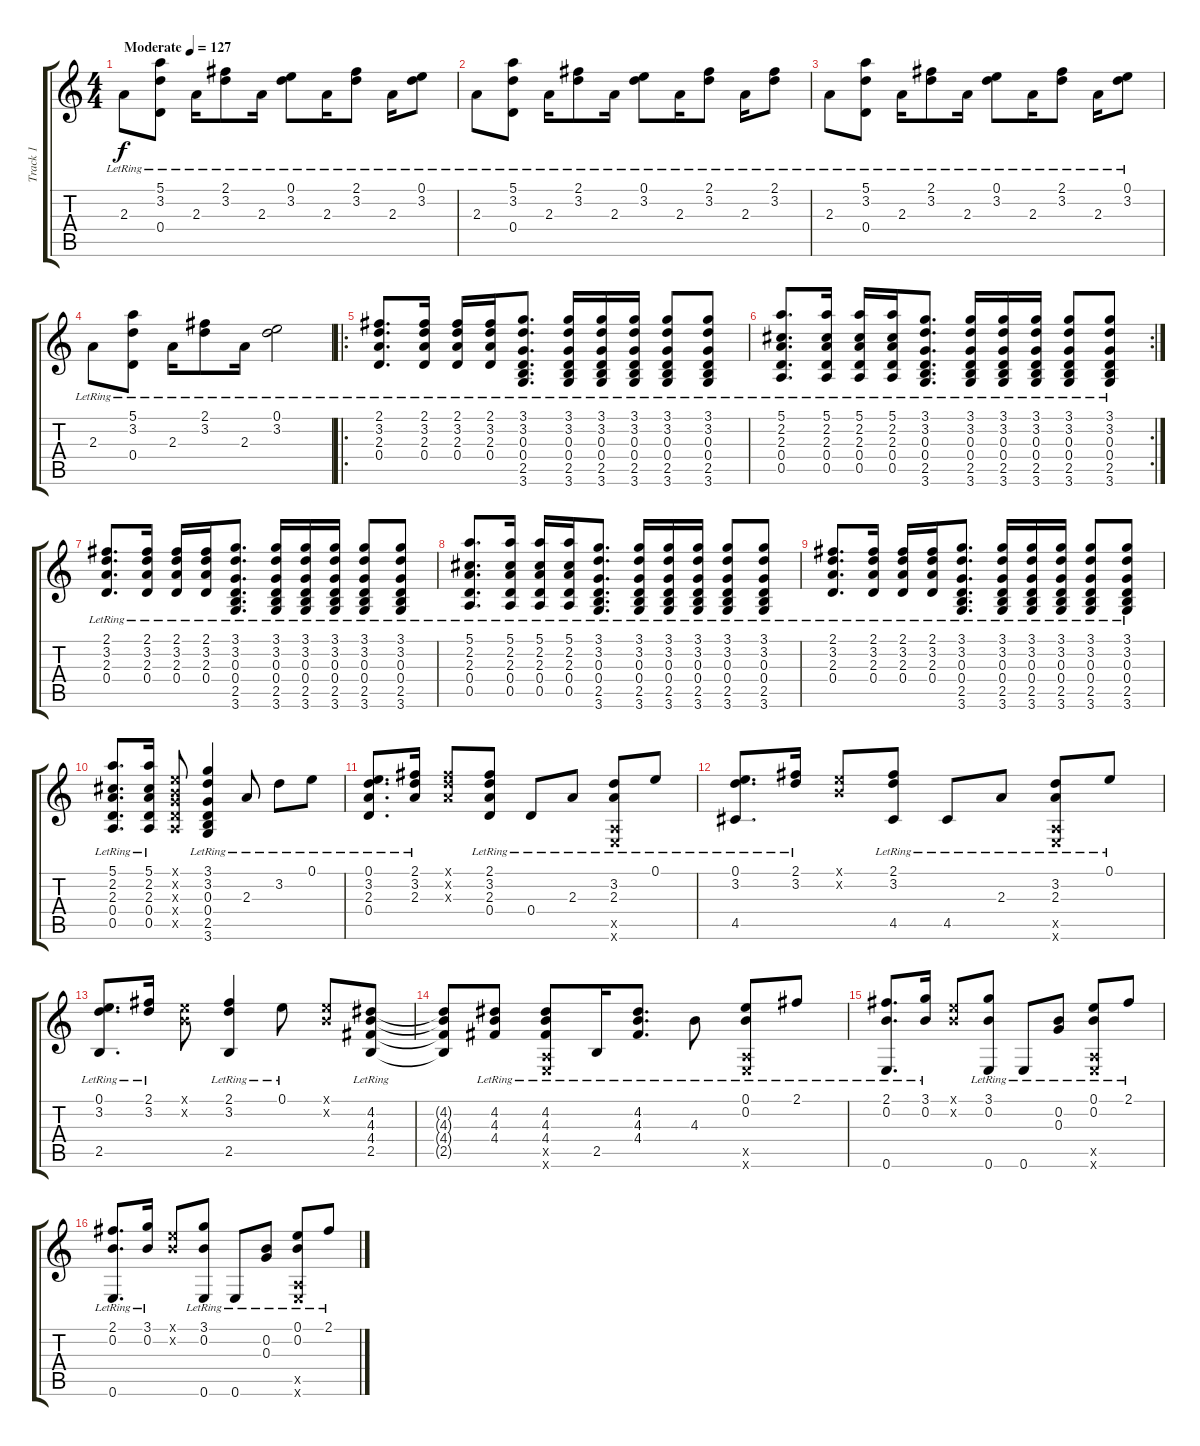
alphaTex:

\track ("Track 1" "Track 1") {instrument acousticguitarsteel}
\staff {score tabs}
\tuning (E4 B3 G3 D3 A2 E2) {hide}
\ts (4 4)
\tempo (127 "Moderate")
\clef g2
\ks c
2.3{lr}.8{dy f instrument acousticguitarsteel} (5.1{lr} 3.2{lr} 0.4{lr}).8 2.3{lr}.16 (2.1{lr} 3.2{lr}).8 2.3{lr}.16 (0.1{lr} 3.2{lr}).8 2.3{lr}.16 (2.1{lr} 3.2{lr}).8 2.3{lr}.16 (0.1{lr} 3.2{lr}).8 |
2.3{lr}.8 (5.1{lr} 3.2{lr} 0.4{lr}).8 2.3{lr}.16 (2.1{lr} 3.2{lr}).8 2.3{lr}.16 (0.1{lr} 3.2{lr}).8 2.3{lr}.16 (2.1{lr} 3.2{lr}).8 2.3{lr}.16 (2.1{lr} 3.2{lr}).8 |
2.3{lr}.8 (5.1{lr} 3.2{lr} 0.4{lr}).8 2.3{lr}.16 (2.1{lr} 3.2{lr}).8 2.3{lr}.16 (0.1{lr} 3.2{lr}).8 2.3{lr}.16 (2.1{lr} 3.2{lr}).8 2.3{lr}.16 (0.1{lr} 3.2{lr}).8 |
2.3{lr}.8 (5.1{lr} 3.2{lr} 0.4{lr}).8 2.3{lr}.16 (2.1{lr} 3.2{lr}).8 2.3{lr}.16 (0.1{lr} 3.2{lr}).2 |
\ro
(2.1{lr} 3.2{lr} 2.3{lr} 0.4{lr}).8{d} (2.1{lr} 3.2{lr} 2.3{lr} 0.4{lr}).16 (2.1{lr} 3.2{lr} 2.3{lr} 0.4{lr}).16 (2.1{lr} 3.2{lr} 2.3{lr} 0.4{lr}).16 (3.1{lr} 3.2{lr} 0.3{lr} 0.4{lr} 2.5{lr} 3.6{lr}).8{d} (3.1{lr} 3.2{lr} 0.3{lr} 0.4{lr} 2.5{lr} 3.6{lr}).16 (3.1{lr} 3.2{lr} 0.3{lr} 0.4{lr} 2.5{lr} 3.6{lr}).16 (3.1{lr} 3.2{lr} 0.3{lr} 0.4{lr} 2.5{lr} 3.6{lr}).16 (3.1{lr} 3.2{lr} 0.3{lr} 0.4{lr} 2.5{lr} 3.6{lr}).8 (3.1{lr} 3.2{lr} 0.3{lr} 0.4{lr} 2.5{lr} 3.6{lr}).8 |
\rc 2
(5.1{lr} 2.2{lr} 2.3{lr} 0.4{lr} 0.5{lr}).8{d} (5.1{lr} 2.2{lr} 2.3{lr} 0.4{lr} 0.5{lr}).16 (5.1{lr} 2.2{lr} 2.3{lr} 0.4{lr} 0.5{lr}).16 (5.1{lr} 2.2{lr} 2.3{lr} 0.4{lr} 0.5{lr}).16 (3.1{lr} 3.2{lr} 0.3{lr} 0.4{lr} 2.5{lr} 3.6{lr}).8{d} (3.1{lr} 3.2{lr} 0.3{lr} 0.4{lr} 2.5{lr} 3.6{lr}).16 (3.1{lr} 3.2{lr} 0.3{lr} 0.4{lr} 2.5{lr} 3.6{lr}).16 (3.1{lr} 3.2{lr} 0.3{lr} 0.4{lr} 2.5{lr} 3.6{lr}).16 (3.1{lr} 3.2{lr} 0.3{lr} 0.4{lr} 2.5{lr} 3.6{lr}).8 (3.1{lr} 3.2{lr} 0.3{lr} 0.4{lr} 2.5{lr} 3.6{lr}).8 |
(2.1{lr} 3.2{lr} 2.3{lr} 0.4{lr}).8{d} (2.1{lr} 3.2{lr} 2.3{lr} 0.4{lr}).16 (2.1{lr} 3.2{lr} 2.3{lr} 0.4{lr}).16 (2.1{lr} 3.2{lr} 2.3{lr} 0.4{lr}).16 (3.1{lr} 3.2{lr} 0.3{lr} 0.4{lr} 2.5{lr} 3.6{lr}).8{d} (3.1{lr} 3.2{lr} 0.3{lr} 0.4{lr} 2.5{lr} 3.6{lr}).16 (3.1{lr} 3.2{lr} 0.3{lr} 0.4{lr} 2.5{lr} 3.6{lr}).16 (3.1{lr} 3.2{lr} 0.3{lr} 0.4{lr} 2.5{lr} 3.6{lr}).16 (3.1{lr} 3.2{lr} 0.3{lr} 0.4{lr} 2.5{lr} 3.6{lr}).8 (3.1{lr} 3.2{lr} 0.3{lr} 0.4{lr} 2.5{lr} 3.6{lr}).8 |
(5.1{lr} 2.2{lr} 2.3{lr} 0.4{lr} 0.5{lr}).8{d} (5.1{lr} 2.2{lr} 2.3{lr} 0.4{lr} 0.5{lr}).16 (5.1{lr} 2.2{lr} 2.3{lr} 0.4{lr} 0.5{lr}).16 (5.1{lr} 2.2{lr} 2.3{lr} 0.4{lr} 0.5{lr}).16 (3.1{lr} 3.2{lr} 0.3{lr} 0.4{lr} 2.5{lr} 3.6{lr}).8{d} (3.1{lr} 3.2{lr} 0.3{lr} 0.4{lr} 2.5{lr} 3.6{lr}).16 (3.1{lr} 3.2{lr} 0.3{lr} 0.4{lr} 2.5{lr} 3.6{lr}).16 (3.1{lr} 3.2{lr} 0.3{lr} 0.4{lr} 2.5{lr} 3.6{lr}).16 (3.1{lr} 3.2{lr} 0.3{lr} 0.4{lr} 2.5{lr} 3.6{lr}).8 (3.1{lr} 3.2{lr} 0.3{lr} 0.4{lr} 2.5{lr} 3.6{lr}).8 |
(2.1{lr} 3.2{lr} 2.3{lr} 0.4{lr}).8{d} (2.1{lr} 3.2{lr} 2.3{lr} 0.4{lr}).16 (2.1{lr} 3.2{lr} 2.3{lr} 0.4{lr}).16 (2.1{lr} 3.2{lr} 2.3{lr} 0.4{lr}).16 (3.1{lr} 3.2{lr} 0.3{lr} 0.4{lr} 2.5{lr} 3.6{lr}).8{d} (3.1{lr} 3.2{lr} 0.3{lr} 0.4{lr} 2.5{lr} 3.6{lr}).16 (3.1{lr} 3.2{lr} 0.3{lr} 0.4{lr} 2.5{lr} 3.6{lr}).16 (3.1{lr} 3.2{lr} 0.3{lr} 0.4{lr} 2.5{lr} 3.6{lr}).16 (3.1{lr} 3.2{lr} 0.3{lr} 0.4{lr} 2.5{lr} 3.6{lr}).8 (3.1{lr} 3.2{lr} 0.3{lr} 0.4{lr} 2.5{lr} 3.6{lr}).8 |
(5.1{lr} 2.2{lr} 2.3{lr} 0.4{lr} 0.5{lr}).8{d} (5.1{lr} 2.2{lr} 2.3{lr} 0.4{lr} 0.5{lr}).16 (0.1{x} 0.2{x} 0.3{x} 0.4{x} 0.5{x}).8 (3.1{lr} 3.2{lr} 0.3{lr} 0.4{lr} 2.5{lr} 3.6{lr}).4 2.3{lr}.8 3.2{lr}.8 0.1{lr}.8 |
(0.1{lr} 3.2{lr} 2.3{lr} 0.4{lr}).8{d} (2.1{lr} 3.2{lr} 2.3{lr}).16 (2.1{x} 3.2{x} 2.3{x}).8 (2.1{lr} 3.2{lr} 2.3{lr} 0.4{lr}).8 0.4{lr}.8 2.3{lr}.8 (3.2{lr} 2.3{lr} 0.5{x} 0.6{x}).8 0.1{lr}.8 |
(0.1{lr} 3.2{lr} 4.5{lr}).8{d} (2.1{lr} 3.2{lr}).16 (0.1{x} 0.2{x}).8 (2.1{lr} 3.2{lr} 4.5{lr}).8 4.5{lr}.8 2.3{lr}.8 (3.2{lr} 2.3{lr} 0.5{x} 0.6{x}).8 0.1{lr}.8 |
(0.1{lr} 3.2{lr} 2.5{lr}).8{d} (2.1{lr} 3.2{lr}).16 (0.1{x} 0.2{x}).8 (2.1{lr} 3.2{lr} 2.5{lr}).4 0.1{lr}.8 (0.1{x} 0.2{x}).8 (4.2{lr} 4.3{lr} 4.4{lr} 2.5{lr}).8 |
(4.2{t} 4.3{t} 4.4{t} 2.5{t}).8 (4.2{lr} 4.3{lr} 4.4{lr}).8 (4.2{lr} 4.3{lr} 4.4{lr} 0.5{x} 0.6{x}).8 2.5{lr}.16 (4.2{lr} 4.3{lr} 4.4{lr}).8{d} 4.3{lr}.8 (0.1{lr} 0.2{lr} 0.5{x} 0.6{x}).8 2.1{lr}.8 |
(2.1{lr} 0.2{lr} 0.6{lr}).8{d} (3.1{lr} 0.2{lr}).16 (0.1{x} 0.2{x}).8 (3.1{lr} 0.2{lr} 0.6{lr}).8 0.6{lr}.8 (0.2{lr} 0.3{lr}).8 (0.1{lr} 0.2{lr} 0.5{x} 0.6{x}).8 2.1{lr}.8 |
(2.1{lr} 0.2{lr} 0.6{lr}).8{d} (3.1{lr} 0.2{lr}).16 (0.1{x} 0.2{x}).8 (3.1{lr} 0.2{lr} 0.6{lr}).8 0.6{lr}.8 (0.2{lr} 0.3{lr}).8 (0.1{lr} 0.2{lr} 0.5{x} 0.6{x}).8 2.1{lr}.8
